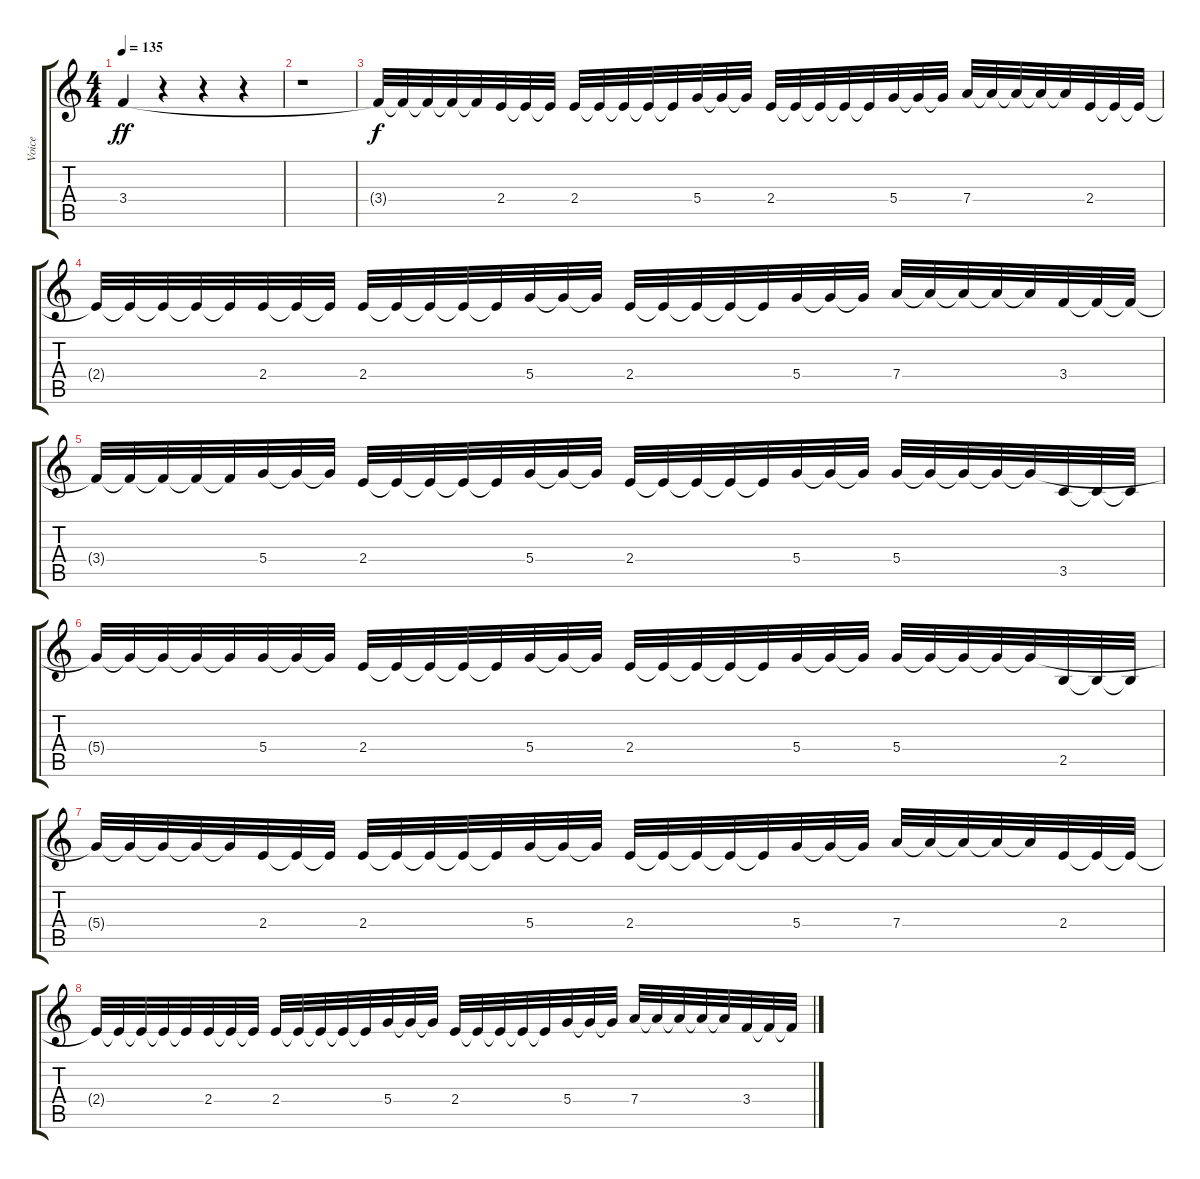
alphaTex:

\track ("Voice" "Voice") {instrument electricguitarjazz}
\staff {score tabs}
\tuning (E4 B3 G3 D3 A2 E2) {hide}
\ts (4 4)
\tempo 135
\clef g2
\ks c
3.4{t}.4{dy ff} r.4 r.4 r.4 |
r.1 |
3.4{t}.32{dy f} 3.4{t}.32 3.4{t}.32 3.4{t}.32 3.4{t}.32 2.4.32 2.4{t}.32 2.4{t}.32 2.4.32 2.4{t}.32 2.4{t}.32 2.4{t}.32 2.4{t}.32 5.4.32 5.4{t}.32 5.4{t}.32 2.4.32 2.4{t}.32 2.4{t}.32 2.4{t}.32 2.4{t}.32 5.4.32 5.4{t}.32 5.4{t}.32 7.4.32 7.4{t}.32 7.4{t}.32 7.4{t}.32 7.4{t}.32 2.4.32 2.4{t}.32 2.4{t}.32 |
2.4{t}.32 2.4{t}.32 2.4{t}.32 2.4{t}.32 2.4{t}.32 2.4.32 2.4{t}.32 2.4{t}.32 2.4.32 2.4{t}.32 2.4{t}.32 2.4{t}.32 2.4{t}.32 5.4.32 5.4{t}.32 5.4{t}.32 2.4.32 2.4{t}.32 2.4{t}.32 2.4{t}.32 2.4{t}.32 5.4.32 5.4{t}.32 5.4{t}.32 7.4.32 7.4{t}.32 7.4{t}.32 7.4{t}.32 7.4{t}.32 3.4.32 3.4{t}.32 3.4{t}.32 |
3.4{t}.32 3.4{t}.32 3.4{t}.32 3.4{t}.32 3.4{t}.32 5.4.32 5.4{t}.32 5.4{t}.32 2.4.32 2.4{t}.32 2.4{t}.32 2.4{t}.32 2.4{t}.32 5.4.32 5.4{t}.32 5.4{t}.32 2.4.32 2.4{t}.32 2.4{t}.32 2.4{t}.32 2.4{t}.32 5.4.32 5.4{t}.32 5.4{t}.32 5.4.32 5.4{t}.32 5.4{t}.32 5.4{t}.32 5.4{t}.32 3.5.32 3.5{t}.32 3.5{t}.32 |
5.4{t}.32 5.4{t}.32 5.4{t}.32 5.4{t}.32 5.4{t}.32 5.4.32 5.4{t}.32 5.4{t}.32 2.4.32 2.4{t}.32 2.4{t}.32 2.4{t}.32 2.4{t}.32 5.4.32 5.4{t}.32 5.4{t}.32 2.4.32 2.4{t}.32 2.4{t}.32 2.4{t}.32 2.4{t}.32 5.4.32 5.4{t}.32 5.4{t}.32 5.4.32 5.4{t}.32 5.4{t}.32 5.4{t}.32 5.4{t}.32 2.5.32 2.5{t}.32 2.5{t}.32 |
5.4{t}.32 5.4{t}.32 5.4{t}.32 5.4{t}.32 5.4{t}.32 2.4.32 2.4{t}.32 2.4{t}.32 2.4.32 2.4{t}.32 2.4{t}.32 2.4{t}.32 2.4{t}.32 5.4.32 5.4{t}.32 5.4{t}.32 2.4.32 2.4{t}.32 2.4{t}.32 2.4{t}.32 2.4{t}.32 5.4.32 5.4{t}.32 5.4{t}.32 7.4.32 7.4{t}.32 7.4{t}.32 7.4{t}.32 7.4{t}.32 2.4.32 2.4{t}.32 2.4{t}.32 |
2.4{t}.32 2.4{t}.32 2.4{t}.32 2.4{t}.32 2.4{t}.32 2.4.32 2.4{t}.32 2.4{t}.32 2.4.32 2.4{t}.32 2.4{t}.32 2.4{t}.32 2.4{t}.32 5.4.32 5.4{t}.32 5.4{t}.32 2.4.32 2.4{t}.32 2.4{t}.32 2.4{t}.32 2.4{t}.32 5.4.32 5.4{t}.32 5.4{t}.32 7.4.32 7.4{t}.32 7.4{t}.32 7.4{t}.32 7.4{t}.32 3.4.32 3.4{t}.32 3.4{t}.32
